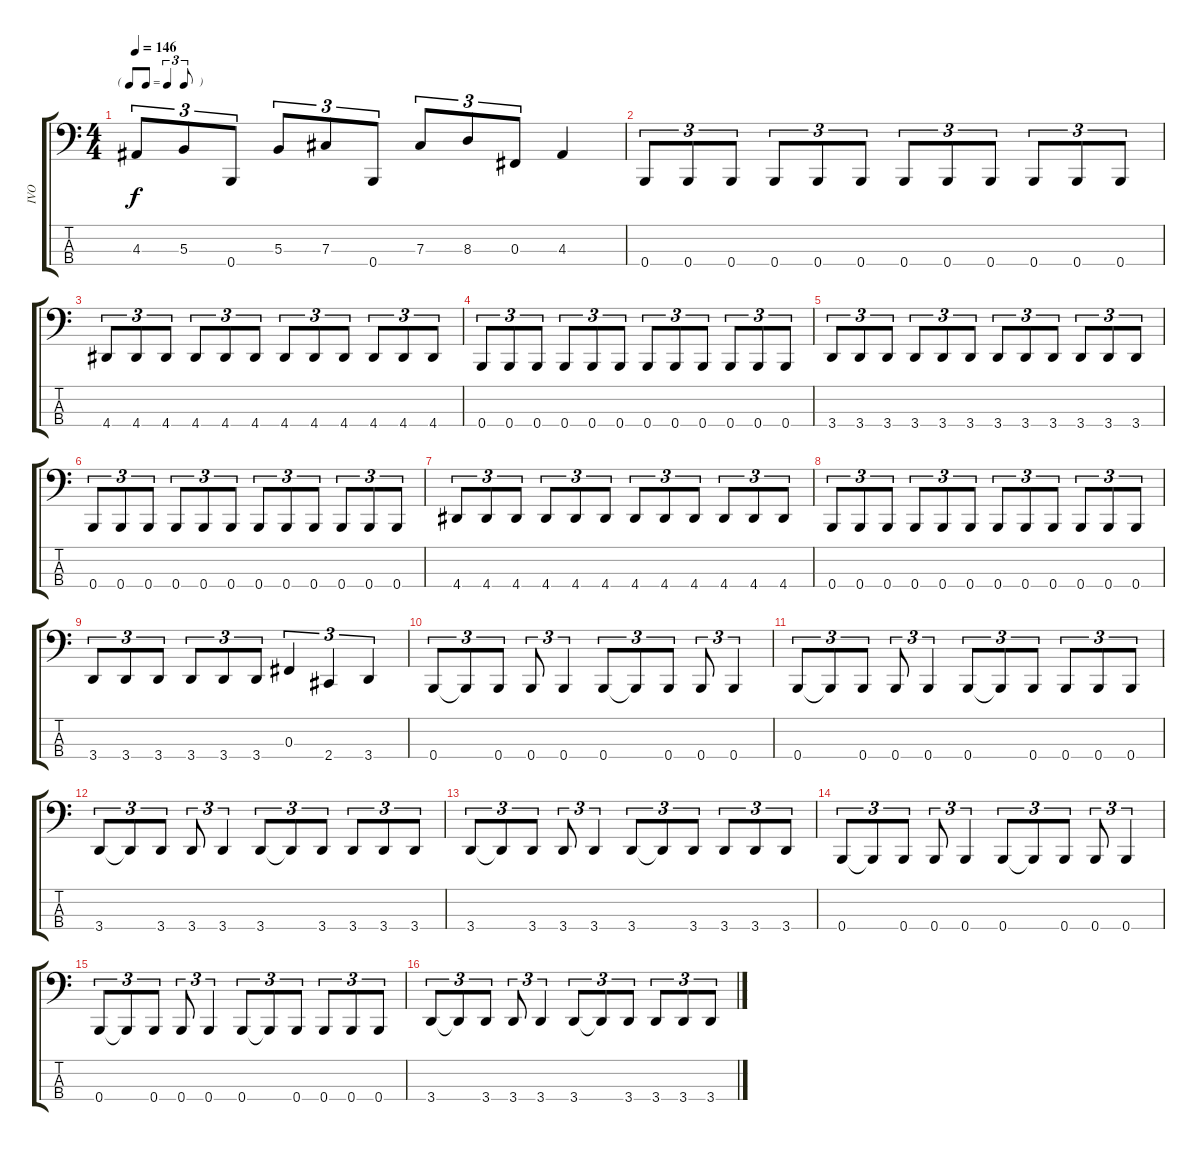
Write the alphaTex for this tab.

\track ("IVO" "IVO") {instrument electricbasspick}
\staff {score tabs}
\tuning (E2 B1 Gb1 B0) {hide}
\ts (4 4)
\tf triplet8th
\tempo 146
\clef f4
\ks c
4.3.8{tu (3 2) dy f} 5.3.8{tu (3 2)} 0.4.8{tu (3 2)} 5.3.8{tu (3 2)} 7.3.8{tu (3 2)} 0.4.8{tu (3 2)} 7.3.8{tu (3 2)} 8.3.8{tu (3 2)} 0.3.8{tu (3 2)} 4.3.4 |
0.4.8{tu (3 2)} 0.4.8{tu (3 2)} 0.4.8{tu (3 2)} 0.4.8{tu (3 2)} 0.4.8{tu (3 2)} 0.4.8{tu (3 2)} 0.4.8{tu (3 2)} 0.4.8{tu (3 2)} 0.4.8{tu (3 2)} 0.4.8{tu (3 2)} 0.4.8{tu (3 2)} 0.4.8{tu (3 2)} |
4.4.8{tu (3 2)} 4.4.8{tu (3 2)} 4.4.8{tu (3 2)} 4.4.8{tu (3 2)} 4.4.8{tu (3 2)} 4.4.8{tu (3 2)} 4.4.8{tu (3 2)} 4.4.8{tu (3 2)} 4.4.8{tu (3 2)} 4.4.8{tu (3 2)} 4.4.8{tu (3 2)} 4.4.8{tu (3 2)} |
0.4.8{tu (3 2)} 0.4.8{tu (3 2)} 0.4.8{tu (3 2)} 0.4.8{tu (3 2)} 0.4.8{tu (3 2)} 0.4.8{tu (3 2)} 0.4.8{tu (3 2)} 0.4.8{tu (3 2)} 0.4.8{tu (3 2)} 0.4.8{tu (3 2)} 0.4.8{tu (3 2)} 0.4.8{tu (3 2)} |
3.4.8{tu (3 2)} 3.4.8{tu (3 2)} 3.4.8{tu (3 2)} 3.4.8{tu (3 2)} 3.4.8{tu (3 2)} 3.4.8{tu (3 2)} 3.4.8{tu (3 2)} 3.4.8{tu (3 2)} 3.4.8{tu (3 2)} 3.4.8{tu (3 2)} 3.4.8{tu (3 2)} 3.4.8{tu (3 2)} |
0.4.8{tu (3 2)} 0.4.8{tu (3 2)} 0.4.8{tu (3 2)} 0.4.8{tu (3 2)} 0.4.8{tu (3 2)} 0.4.8{tu (3 2)} 0.4.8{tu (3 2)} 0.4.8{tu (3 2)} 0.4.8{tu (3 2)} 0.4.8{tu (3 2)} 0.4.8{tu (3 2)} 0.4.8{tu (3 2)} |
4.4.8{tu (3 2)} 4.4.8{tu (3 2)} 4.4.8{tu (3 2)} 4.4.8{tu (3 2)} 4.4.8{tu (3 2)} 4.4.8{tu (3 2)} 4.4.8{tu (3 2)} 4.4.8{tu (3 2)} 4.4.8{tu (3 2)} 4.4.8{tu (3 2)} 4.4.8{tu (3 2)} 4.4.8{tu (3 2)} |
0.4.8{tu (3 2)} 0.4.8{tu (3 2)} 0.4.8{tu (3 2)} 0.4.8{tu (3 2)} 0.4.8{tu (3 2)} 0.4.8{tu (3 2)} 0.4.8{tu (3 2)} 0.4.8{tu (3 2)} 0.4.8{tu (3 2)} 0.4.8{tu (3 2)} 0.4.8{tu (3 2)} 0.4.8{tu (3 2)} |
3.4.8{tu (3 2)} 3.4.8{tu (3 2)} 3.4.8{tu (3 2)} 3.4.8{tu (3 2)} 3.4.8{tu (3 2)} 3.4.8{tu (3 2)} 0.3.4{tu (3 2)} 2.4.4{tu (3 2)} 3.4.4{tu (3 2)} |
0.4.8{tu (3 2)} 0.4{t}.8{tu (3 2)} 0.4.8{tu (3 2)} 0.4.8{tu (3 2)} 0.4.4{tu (3 2)} 0.4.8{tu (3 2)} 0.4{t}.8{tu (3 2)} 0.4.8{tu (3 2)} 0.4.8{tu (3 2)} 0.4.4{tu (3 2)} |
0.4.8{tu (3 2)} 0.4{t}.8{tu (3 2)} 0.4.8{tu (3 2)} 0.4.8{tu (3 2)} 0.4.4{tu (3 2)} 0.4.8{tu (3 2)} 0.4{t}.8{tu (3 2)} 0.4.8{tu (3 2)} 0.4.8{tu (3 2)} 0.4.8{tu (3 2)} 0.4.8{tu (3 2)} |
3.4.8{tu (3 2)} 3.4{t}.8{tu (3 2)} 3.4.8{tu (3 2)} 3.4.8{tu (3 2)} 3.4.4{tu (3 2)} 3.4.8{tu (3 2)} 3.4{t}.8{tu (3 2)} 3.4.8{tu (3 2)} 3.4.8{tu (3 2)} 3.4.8{tu (3 2)} 3.4.8{tu (3 2)} |
3.4.8{tu (3 2)} 3.4{t}.8{tu (3 2)} 3.4.8{tu (3 2)} 3.4.8{tu (3 2)} 3.4.4{tu (3 2)} 3.4.8{tu (3 2)} 3.4{t}.8{tu (3 2)} 3.4.8{tu (3 2)} 3.4.8{tu (3 2)} 3.4.8{tu (3 2)} 3.4.8{tu (3 2)} |
0.4.8{tu (3 2)} 0.4{t}.8{tu (3 2)} 0.4.8{tu (3 2)} 0.4.8{tu (3 2)} 0.4.4{tu (3 2)} 0.4.8{tu (3 2)} 0.4{t}.8{tu (3 2)} 0.4.8{tu (3 2)} 0.4.8{tu (3 2)} 0.4.4{tu (3 2)} |
0.4.8{tu (3 2)} 0.4{t}.8{tu (3 2)} 0.4.8{tu (3 2)} 0.4.8{tu (3 2)} 0.4.4{tu (3 2)} 0.4.8{tu (3 2)} 0.4{t}.8{tu (3 2)} 0.4.8{tu (3 2)} 0.4.8{tu (3 2)} 0.4.8{tu (3 2)} 0.4.8{tu (3 2)} |
3.4.8{tu (3 2)} 3.4{t}.8{tu (3 2)} 3.4.8{tu (3 2)} 3.4.8{tu (3 2)} 3.4.4{tu (3 2)} 3.4.8{tu (3 2)} 3.4{t}.8{tu (3 2)} 3.4.8{tu (3 2)} 3.4.8{tu (3 2)} 3.4.8{tu (3 2)} 3.4.8{tu (3 2)}
